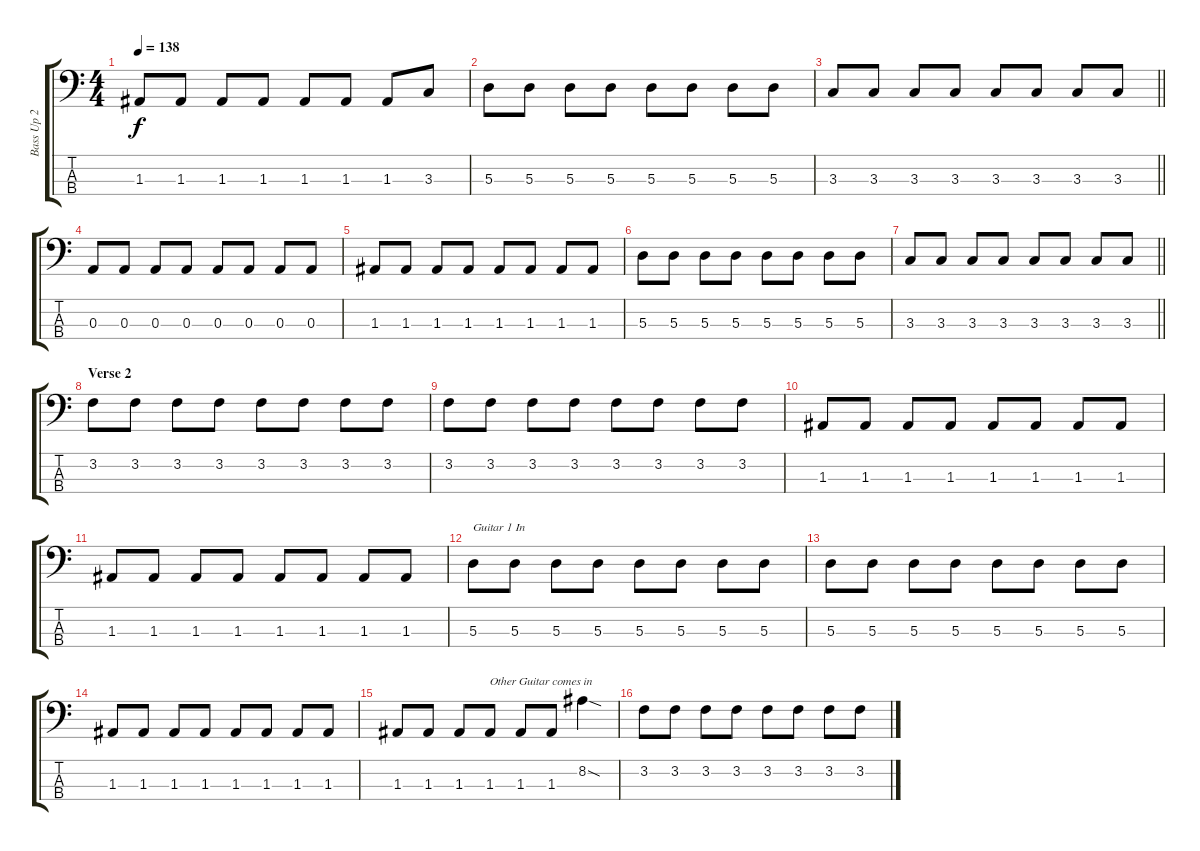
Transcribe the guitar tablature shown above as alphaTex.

\track ("Bass Up 2 Whole Steps" "Bass Up 2 ") {instrument electricbassfinger}
\staff {score tabs}
\tuning (G2 D2 A1 E1) {hide}
\ts (4 4)
\tempo 138
\clef f4
\ks c
1.3.8{dy f} 1.3.8 1.3.8 1.3.8 1.3.8 1.3.8 1.3.8 3.3.8 |
5.3.8 5.3.8 5.3.8 5.3.8 5.3.8 5.3.8 5.3.8 5.3.8 |
\barLineRight lightlight
3.3.8 3.3.8 3.3.8 3.3.8 3.3.8 3.3.8 3.3.8 3.3.8 |
0.3.8 0.3.8 0.3.8 0.3.8 0.3.8 0.3.8 0.3.8 0.3.8 |
1.3.8 1.3.8 1.3.8 1.3.8 1.3.8 1.3.8 1.3.8 1.3.8 |
5.3.8 5.3.8 5.3.8 5.3.8 5.3.8 5.3.8 5.3.8 5.3.8 |
\barLineRight lightlight
3.3.8 3.3.8 3.3.8 3.3.8 3.3.8 3.3.8 3.3.8 3.3.8 |
\section ("" "Verse 2")
3.2.8 3.2.8 3.2.8 3.2.8 3.2.8 3.2.8 3.2.8 3.2.8 |
3.2.8 3.2.8 3.2.8 3.2.8 3.2.8 3.2.8 3.2.8 3.2.8 |
1.3.8 1.3.8 1.3.8 1.3.8 1.3.8 1.3.8 1.3.8 1.3.8 |
1.3.8 1.3.8 1.3.8 1.3.8 1.3.8 1.3.8 1.3.8 1.3.8 |
5.3.8{txt "Guitar 1 In"} 5.3.8 5.3.8 5.3.8 5.3.8 5.3.8 5.3.8 5.3.8 |
5.3.8 5.3.8 5.3.8 5.3.8 5.3.8 5.3.8 5.3.8 5.3.8 |
1.3.8 1.3.8 1.3.8 1.3.8 1.3.8 1.3.8 1.3.8 1.3.8 |
1.3.8 1.3.8 1.3.8 1.3.8{txt "Other Guitar comes in"} 1.3.8 1.3.8 8.2{sod}.4 |
3.2.8 3.2.8 3.2.8 3.2.8 3.2.8 3.2.8 3.2.8 3.2.8
